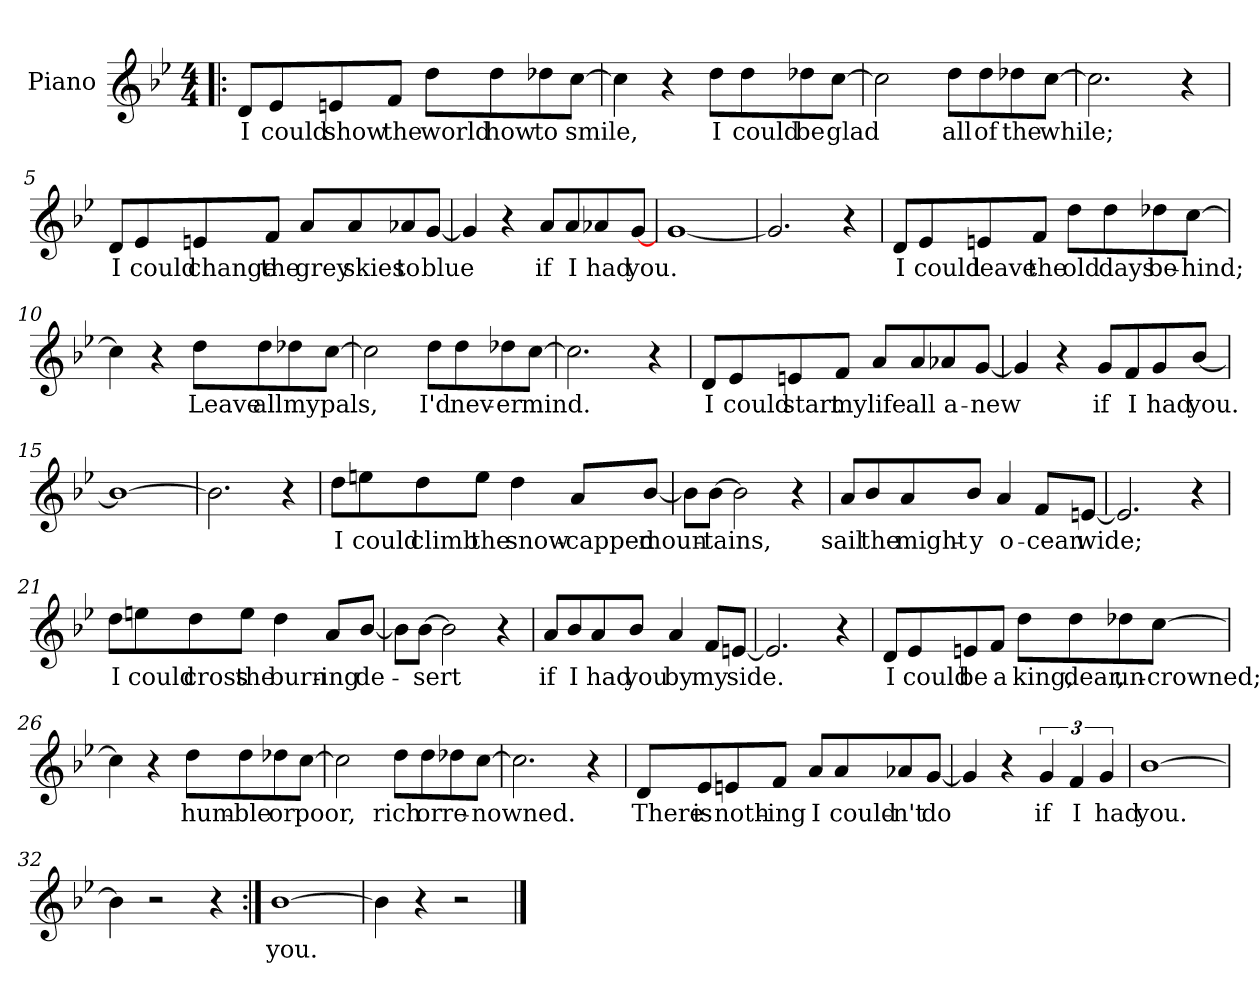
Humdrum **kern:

**kern	**text
*part1	*part1
*staff1	*staff1
*I"Piano	*
*I'Pno.	*
*clefG2	*
*k[b-e-]	*
*B-:	*
*M4/4	*
=1!|:	=1!|:
8d/L	I
8e-/	could
8en/	show
8f/J	the
8dd\L	world
8dd\	how
8dd-X\	to
[8cc\J	smile,
=2	=2
4cc\]	.
4r	.
8dd\L	I
8dd\	could
8dd-X\	be
[8cc\J	glad
=3	=3
2cc\]	.
8dd\L	all
8dd\	of
8dd-X\	the
[8cc\J	while;
!!LO:LB:g=z
=4	=4
2.cc\]	.
4r	.
=5	=5
8d/L	I
8e-/	could
8en/	change
8f/J	the
8a/L	grey
8a/	skies
8a-X/	to
[8g/J	blue
=6	=6
4g/]	.
4r	.
8a/L	if
8a/	I
8a-X/	had
[8g/J	you.
=7	=7
[1g	.
=8	=8
2.g/]	.
4r	.
!!LO:LB:g=z
=9	=9
8d/L	I
8e-/	could
8en/	leave
8f/J	the
8dd\L	old
8dd\	days
8dd-X\	be-
[8cc\J	-hind;
=10	=10
4cc\]	.
4r	.
8dd\L	Leave
8dd\	all
8dd-X\	my
[8cc\J	pals,
=11	=11
2cc\]	.
8dd\L	I'd
8dd\	nev-
8dd-X\	-er
[8cc\J	mind.
!!LO:LB:g=z
=12	=12
2.cc\]	.
4r	.
=13	=13
8d/L	I
8e-/	could
8en/	start
8f/J	my
8a/L	life
8a/	all
8a-X/	a-
[8g/J	-new
=14	=14
4g/]	.
4r	.
8g/L	if
8f/	I
8g/	had
[8b-/J	you.
=15	=15
1b-_	.
=16	=16
2.b-\]	.
4r	.
!!LO:LB:g=z
=17	=17
8dd\L	I
8een\	could
8dd\	climb
8ee\J	the
4dd\	snow-
8a/L	-capped
[8b-/J	moun-
=18	=18
8b-\L]	.
[8b-\J	-tains,
2b-\]	.
4r	.
=19	=19
8a/L	sail
8b-/	the
8a/	might-
8b-/J	-y
4a/	o-
8f/L	-cean
[8en/J	wide;
=20	=20
2.e/]	.
4r	.
!!LO:LB:g=z
=21	=21
8dd\L	I
8een\	could
8dd\	cross
8ee\J	the
4dd\	burn-
8a/L	-ing
[8b-/J	de-
=22	=22
8b-\L]	.
[8b-\J	-sert
2b-\]	.
4r	.
=23	=23
8a/L	if
8b-/	I
8a/	had
8b-/J	you
4a/	by
8f/L	my
[8en/J	side.
=24	=24
2.e/]	.
4r	.
!!LO:LB:g=z
=25	=25
8d/L	I
8e-/	could
8en/	be
8f/J	a
8dd\L	king,
8dd\	dear,
8dd-X\	un-
[8cc\J	-crowned;
=26	=26
4cc\]	.
4r	.
8dd\L	hum-
8dd\	-ble
8dd-X\	or
[8cc\J	poor,
=27	=27
2cc\]	.
8dd\L	rich
8dd\	or
8dd-X\	re-
[8cc\J	-nowned.
=28	=28
2.cc\]	.
4r	.
!!LO:LB:g=z
=29	=29
8d/L	There
8e-/	is
8en/	noth-
8f/J	-ing
8a/L	I
8a/	could-
8a-X/	-n't
[8g/J	do
=30	=30
4g/]	.
4r	.
6g/	if
6f/	I
6g/	had
=31	=31
[1b-	you.
=32	=32
4b-\]	.
2r	.
4r	.
=33:|!	=33:|!
[1b-	you.
=34	=34
4b-\]	.
4r	.
2r	.
==	==
*-	*-
